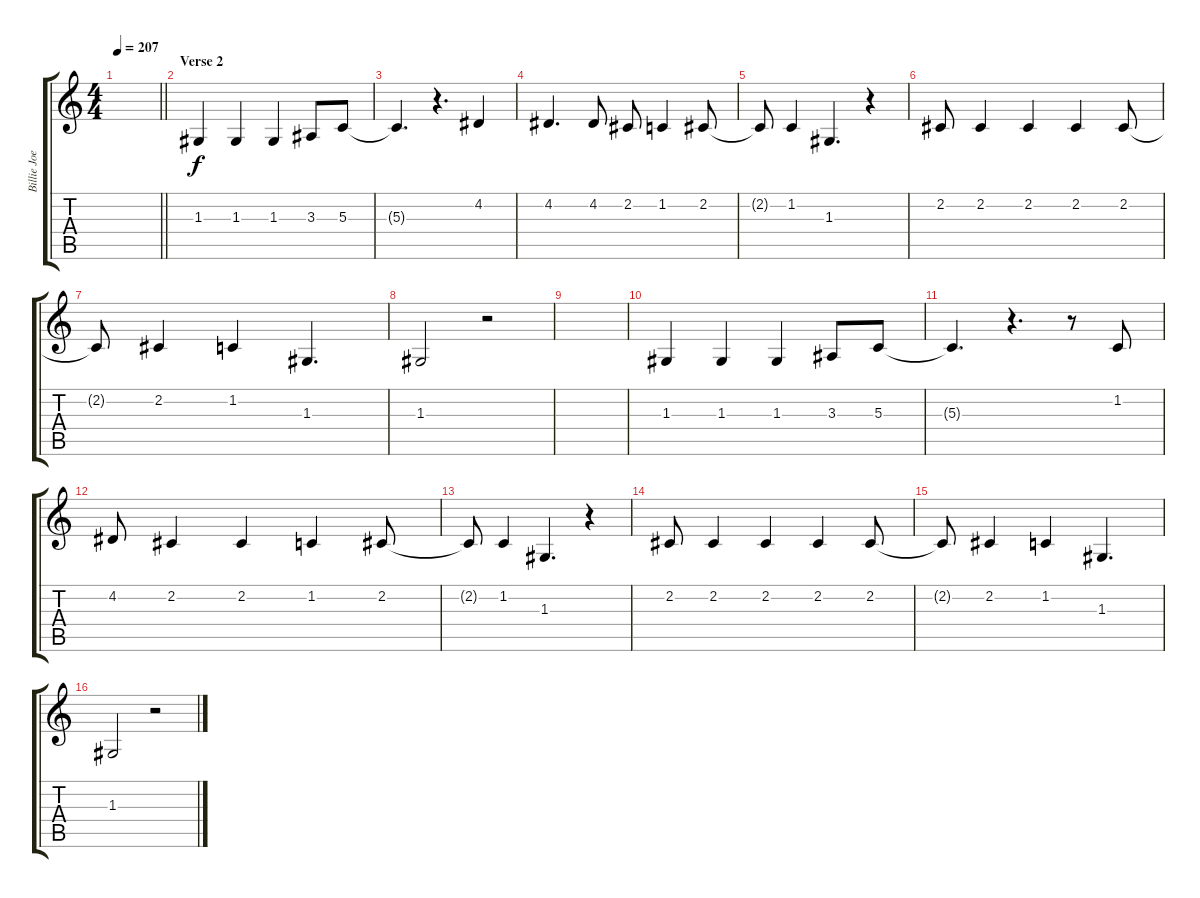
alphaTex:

\track ("Billie Joe Armstrong - Vocals" "Billie Joe") {instrument altosax}
\staff {score tabs}
\tuning (E4 B3 G3 D3 A2 E2) {hide}
\ts (4 4)
\tempo 207
\clef g2
\barLineRight lightlight
\ks c
|
\section ("" "Verse 2")
1.3.4 1.3.4 1.3.4 3.3.8 5.3.8 |
5.3{t}.4{d} r.4{d} 4.2.4 |
4.2.4{d} 4.2.8 2.2.8 1.2.4 2.2.8 |
2.2{t}.8 1.2.4 1.3.4{d} r.4 |
2.2.8 2.2.4 2.2.4 2.2.4 2.2.8 |
2.2{t}.8 2.2.4 1.2.4 1.3.4{d} |
1.3.2 r.2 |
|
1.3.4 1.3.4 1.3.4 3.3.8 5.3.8 |
5.3{t}.4{d} r.4{d} r.8 1.2.8 |
4.2.8 2.2.4 2.2.4 1.2.4 2.2.8 |
2.2{t}.8 1.2.4 1.3.4{d} r.4 |
2.2.8 2.2.4 2.2.4 2.2.4 2.2.8 |
2.2{t}.8 2.2.4 1.2.4 1.3.4{d} |
1.3.2 r.2
